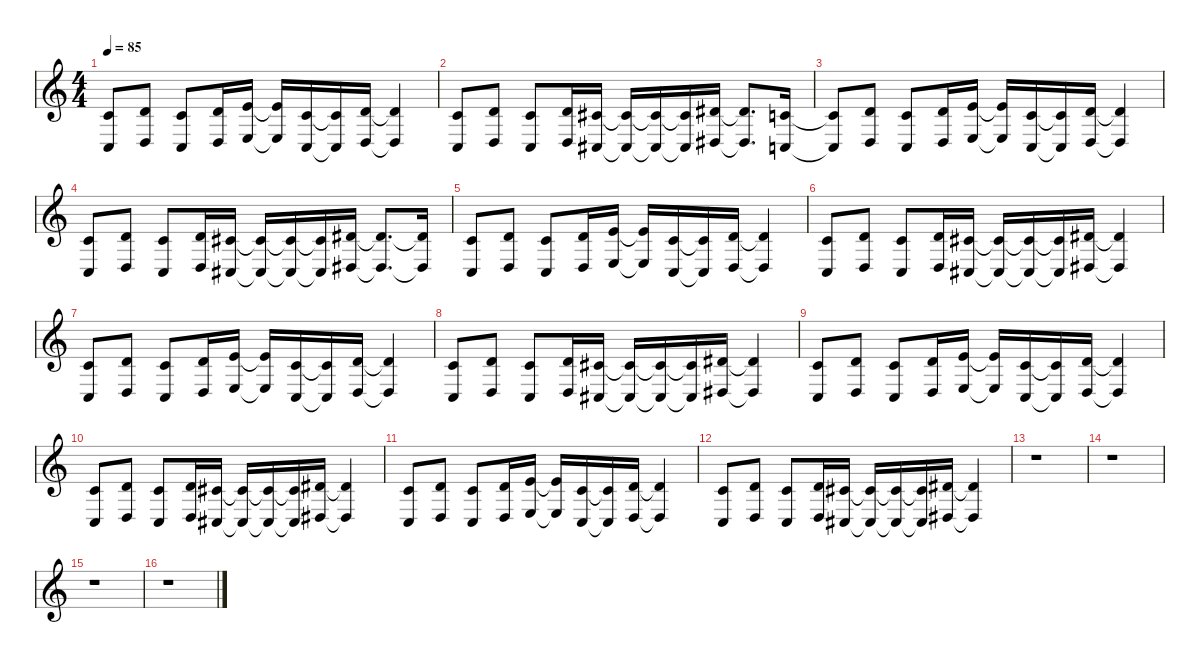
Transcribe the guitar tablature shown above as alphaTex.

\defaultSystemsLayout 4
\hideDynamics
\bracketExtendMode nobrackets
\singleTrackTrackNamePolicy hidden
\multiTrackTrackNamePolicy hidden
\firstSystemTrackNameMode fullname
\firstSystemTrackNameOrientation horizontal
\otherSystemsTrackNameOrientation horizontal
\track ("Synth 2" "vln.") {instrument stringensemble1}
\staff {score}
\tuning (E4 B3 G3 D3 A2 E2)
\ts (4 4)
\tempo 85
\clef g2
\ks c
(5.3 3.5).8{dy f beam Up} (7.3 5.5).8{beam Up} (5.3 3.5).8{beam Up} (7.3 5.5).16{beam Up} (9.3 7.5).16{beam Up} (9.3{t} 7.5{t}).16{beam Up} (5.3 3.5).16{beam Up} (5.3{t} 3.5{t}).16{beam Up} (7.3 5.5).16{beam Up} (7.3{t} 5.5{t}).4{beam Up} |
(5.3 3.5).8{beam Up} (7.3 5.5).8{beam Up} (5.3 3.5).8{beam Up} (7.3 5.5).16{beam Up} (6.3{acc #} 4.5{acc #}).16{beam Up} (6.3{t acc #} 4.5{t acc #}).16{beam Up} (6.3{t acc #} 4.5{t acc #}).16{beam Up} (6.3{t acc #} 4.5{t acc #}).16{beam Up} (8.3{acc #} 6.5{acc #}).16{beam Up} (8.3{t acc #} 6.5{t acc #}).8{d beam Up} (5.3 3.5).16{beam Up} |
(5.3{t} 3.5{t}).8{beam Up} (7.3 5.5).8{beam Up} (5.3 3.5).8{beam Up} (7.3 5.5).16{beam Up} (9.3 7.5).16{beam Up} (9.3{t} 7.5{t}).16{beam Up} (5.3 3.5).16{beam Up} (5.3{t} 3.5{t}).16{beam Up} (7.3 5.5).16{beam Up} (7.3{t} 5.5{t}).4{beam Up} |
(5.3 3.5).8{beam Up} (7.3 5.5).8{beam Up} (5.3 3.5).8{beam Up} (7.3 5.5).16{beam Up} (6.3{acc #} 4.5{acc #}).16{beam Up} (6.3{t acc #} 4.5{t acc #}).16{beam Up} (6.3{t acc #} 4.5{t acc #}).16{beam Up} (6.3{t acc #} 4.5{t acc #}).16{beam Up} (8.3{acc #} 6.5{acc #}).16{beam Up} (8.3{t acc #} 6.5{t acc #}).8{d beam Up} (8.3{t acc #} 6.5{t acc #}).16{beam Up} |
(5.3 3.5).8{beam Up} (7.3 5.5).8{beam Up} (5.3 3.5).8{beam Up} (7.3 5.5).16{beam Up} (9.3 7.5).16{beam Up} (9.3{t} 7.5{t}).16{beam Up} (5.3 3.5).16{beam Up} (5.3{t} 3.5{t}).16{beam Up} (7.3 5.5).16{beam Up} (7.3{t} 5.5{t}).4{beam Up} |
(5.3 3.5).8{beam Up} (7.3 5.5).8{beam Up} (5.3 3.5).8{beam Up} (7.3 5.5).16{beam Up} (6.3{acc #} 4.5{acc #}).16{beam Up} (6.3{t acc #} 4.5{t acc #}).16{beam Up} (6.3{t acc #} 4.5{t acc #}).16{beam Up} (6.3{t acc #} 4.5{t acc #}).16{beam Up} (8.3{acc #} 6.5{acc #}).16{beam Up} (8.3{t acc #} 6.5{t acc #}).4{beam Up} |
(5.3 3.5).8{beam Up} (7.3 5.5).8{beam Up} (5.3 3.5).8{beam Up} (7.3 5.5).16{beam Up} (9.3 7.5).16{beam Up} (9.3{t} 7.5{t}).16{beam Up} (5.3 3.5).16{beam Up} (5.3{t} 3.5{t}).16{beam Up} (7.3 5.5).16{beam Up} (7.3{t} 5.5{t}).4{beam Up} |
(5.3 3.5).8{beam Up} (7.3 5.5).8{beam Up} (5.3 3.5).8{beam Up} (7.3 5.5).16{beam Up} (6.3{acc #} 4.5{acc #}).16{beam Up} (6.3{t acc #} 4.5{t acc #}).16{beam Up} (6.3{t acc #} 4.5{t acc #}).16{beam Up} (6.3{t acc #} 4.5{t acc #}).16{beam Up} (8.3{acc #} 6.5{acc #}).16{beam Up} (8.3{t acc #} 6.5{t acc #}).4{beam Up} |
(5.3 3.5).8{beam Up} (7.3 5.5).8{beam Up} (5.3 3.5).8{beam Up} (7.3 5.5).16{beam Up} (9.3 7.5).16{beam Up} (9.3{t} 7.5{t}).16{beam Up} (5.3 3.5).16{beam Up} (5.3{t} 3.5{t}).16{beam Up} (7.3 5.5).16{beam Up} (7.3{t} 5.5{t}).4{beam Up} |
(5.3 3.5).8{beam Up} (7.3 5.5).8{beam Up} (5.3 3.5).8{beam Up} (7.3 5.5).16{beam Up} (6.3{acc #} 4.5{acc #}).16{beam Up} (6.3{t acc #} 4.5{t acc #}).16{beam Up} (6.3{t acc #} 4.5{t acc #}).16{beam Up} (6.3{t acc #} 4.5{t acc #}).16{beam Up} (8.3{acc #} 6.5{acc #}).16{beam Up} (8.3{t acc #} 6.5{t acc #}).4{beam Up} |
(5.3 3.5).8{beam Up} (7.3 5.5).8{beam Up} (5.3 3.5).8{beam Up} (7.3 5.5).16{beam Up} (9.3 7.5).16{beam Up} (9.3{t} 7.5{t}).16{beam Up} (5.3 3.5).16{beam Up} (5.3{t} 3.5{t}).16{beam Up} (7.3 5.5).16{beam Up} (7.3{t} 5.5{t}).4{beam Up} |
(5.3 3.5).8{beam Up} (7.3 5.5).8{beam Up} (5.3 3.5).8{beam Up} (7.3 5.5).16{beam Up} (6.3{acc #} 4.5{acc #}).16{beam Up} (6.3{t acc #} 4.5{t acc #}).16{beam Up} (6.3{t acc #} 4.5{t acc #}).16{beam Up} (6.3{t acc #} 4.5{t acc #}).16{beam Up} (8.3{acc #} 6.5{acc #}).16{beam Up} (8.3{t acc #} 6.5{t acc #}).4{beam Up} |
r.1{beam Down} |
r.1{beam Down} |
r.1{beam Down} |
r.1{beam Down}
